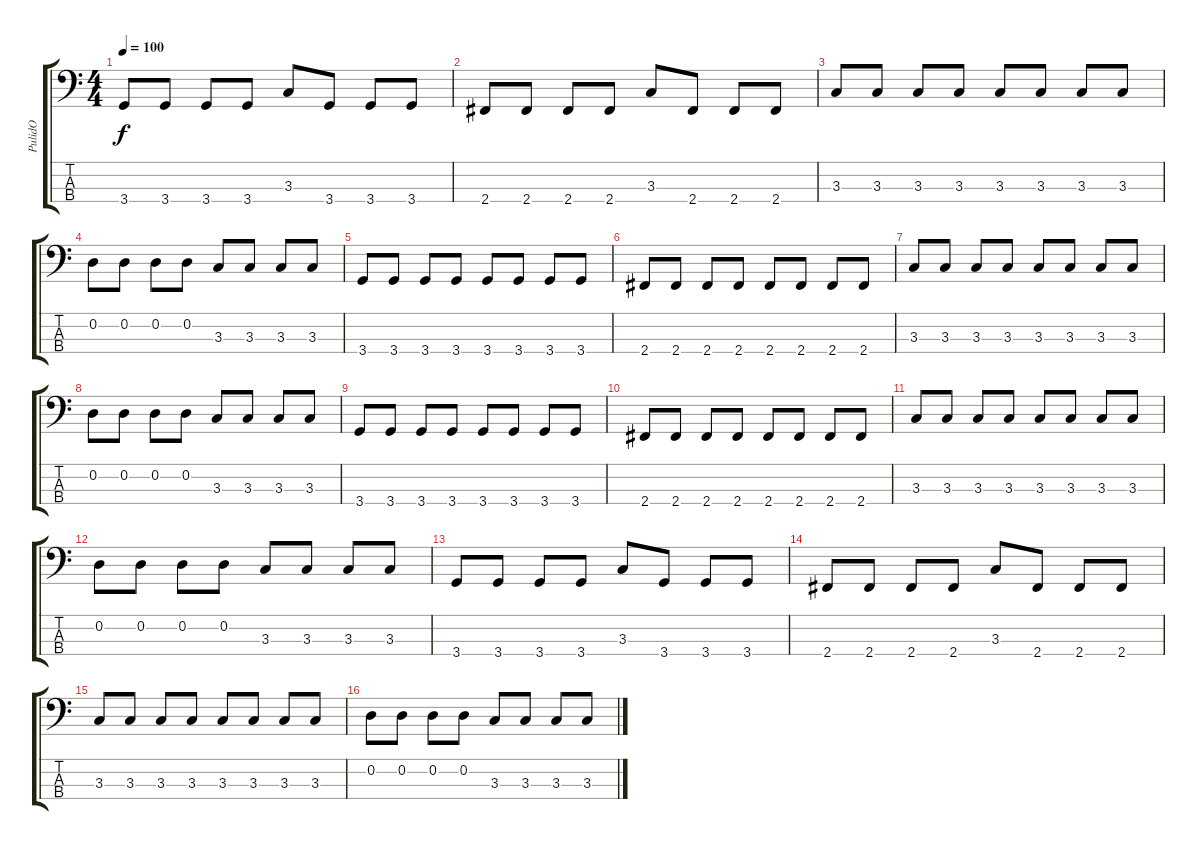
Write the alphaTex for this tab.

\track ("PulidO" "PulidO") {instrument electricbasspick}
\staff {score tabs}
\tuning (G2 D2 A1 E1) {hide}
\ts (4 4)
\tempo 100
\clef f4
\ks c
3.4.8{dy f} 3.4.8 3.4.8 3.4.8 3.3.8 3.4.8 3.4.8 3.4.8 |
2.4.8 2.4.8 2.4.8 2.4.8 3.3.8 2.4.8 2.4.8 2.4.8 |
3.3.8 3.3.8 3.3.8 3.3.8 3.3.8 3.3.8 3.3.8 3.3.8 |
0.2.8 0.2.8 0.2.8 0.2.8 3.3.8 3.3.8 3.3.8 3.3.8 |
3.4.8 3.4.8 3.4.8 3.4.8 3.4.8 3.4.8 3.4.8 3.4.8 |
2.4.8 2.4.8 2.4.8 2.4.8 2.4.8 2.4.8 2.4.8 2.4.8 |
3.3.8 3.3.8 3.3.8 3.3.8 3.3.8 3.3.8 3.3.8 3.3.8 |
0.2.8 0.2.8 0.2.8 0.2.8 3.3.8 3.3.8 3.3.8 3.3.8 |
3.4.8 3.4.8 3.4.8 3.4.8 3.4.8 3.4.8 3.4.8 3.4.8 |
2.4.8 2.4.8 2.4.8 2.4.8 2.4.8 2.4.8 2.4.8 2.4.8 |
3.3.8 3.3.8 3.3.8 3.3.8 3.3.8 3.3.8 3.3.8 3.3.8 |
0.2.8 0.2.8 0.2.8 0.2.8 3.3.8 3.3.8 3.3.8 3.3.8 |
3.4.8 3.4.8 3.4.8 3.4.8 3.3.8 3.4.8 3.4.8 3.4.8 |
2.4.8 2.4.8 2.4.8 2.4.8 3.3.8 2.4.8 2.4.8 2.4.8 |
3.3.8 3.3.8 3.3.8 3.3.8 3.3.8 3.3.8 3.3.8 3.3.8 |
0.2.8 0.2.8 0.2.8 0.2.8 3.3.8 3.3.8 3.3.8 3.3.8
